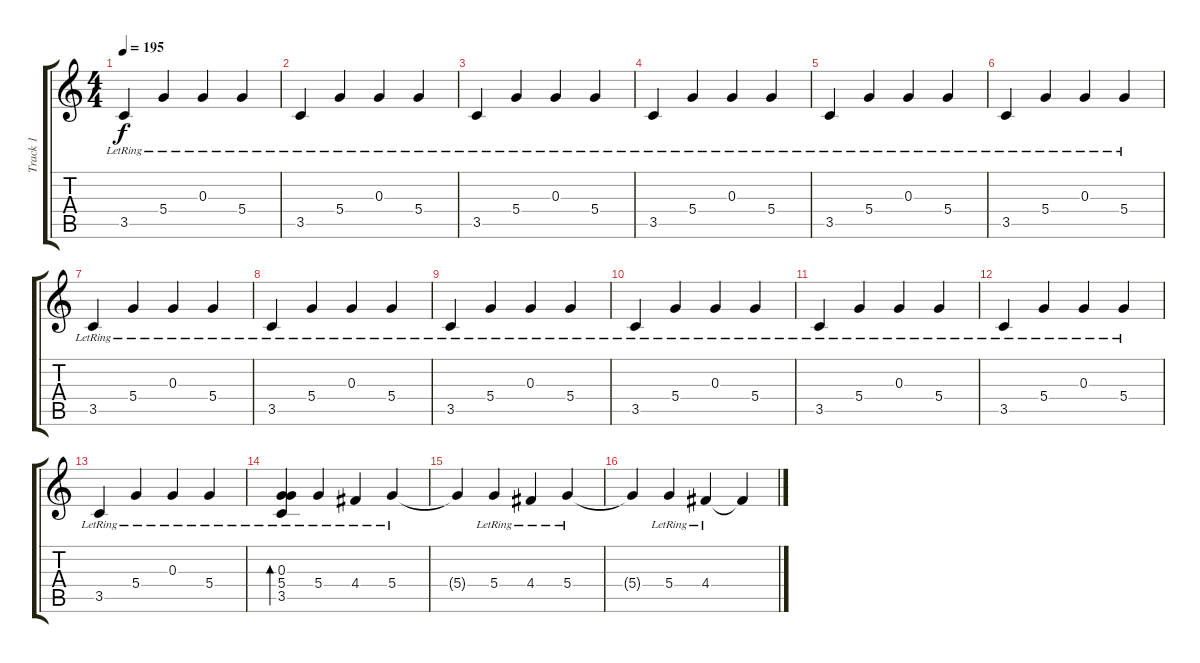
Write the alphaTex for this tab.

\track ("Track 1" "Track 1") {instrument overdrivenguitar}
\staff {score tabs}
\tuning (E4 B3 G3 D3 A2 E2) {hide}
\ts (4 4)
\tempo 195
\clef g2
\ks c
3.5{lr}.4{dy f} 5.4{lr}.4 0.3{lr}.4 5.4{lr}.4 |
3.5{lr}.4 5.4{lr}.4 0.3{lr}.4 5.4{lr}.4 |
3.5{lr}.4 5.4{lr}.4 0.3{lr}.4 5.4{lr}.4 |
3.5{lr}.4 5.4{lr}.4 0.3{lr}.4 5.4{lr}.4 |
3.5{lr}.4 5.4{lr}.4 0.3{lr}.4 5.4{lr}.4 |
3.5{lr}.4 5.4{lr}.4 0.3{lr}.4 5.4{lr}.4 |
3.5{lr}.4 5.4{lr}.4 0.3{lr}.4 5.4{lr}.4 |
3.5{lr}.4 5.4{lr}.4 0.3{lr}.4 5.4{lr}.4 |
3.5{lr}.4 5.4{lr}.4 0.3{lr}.4 5.4{lr}.4 |
3.5{lr}.4 5.4{lr}.4 0.3{lr}.4 5.4{lr}.4 |
3.5{lr}.4 5.4{lr}.4 0.3{lr}.4 5.4{lr}.4 |
3.5{lr}.4 5.4{lr}.4 0.3{lr}.4 5.4{lr}.4 |
3.5{lr}.4 5.4{lr}.4 0.3{lr}.4 5.4{lr}.4 |
(0.3{lr} 5.4{lr} 3.5{lr}).4{bd 480} 5.4{lr}.4 4.4{lr}.4 5.4{lr}.4 |
5.4{t}.4 5.4{lr}.4 4.4{lr}.4 5.4{lr}.4 |
5.4{t}.4 5.4{lr}.4 4.4{lr}.4 4.4{t}.4
